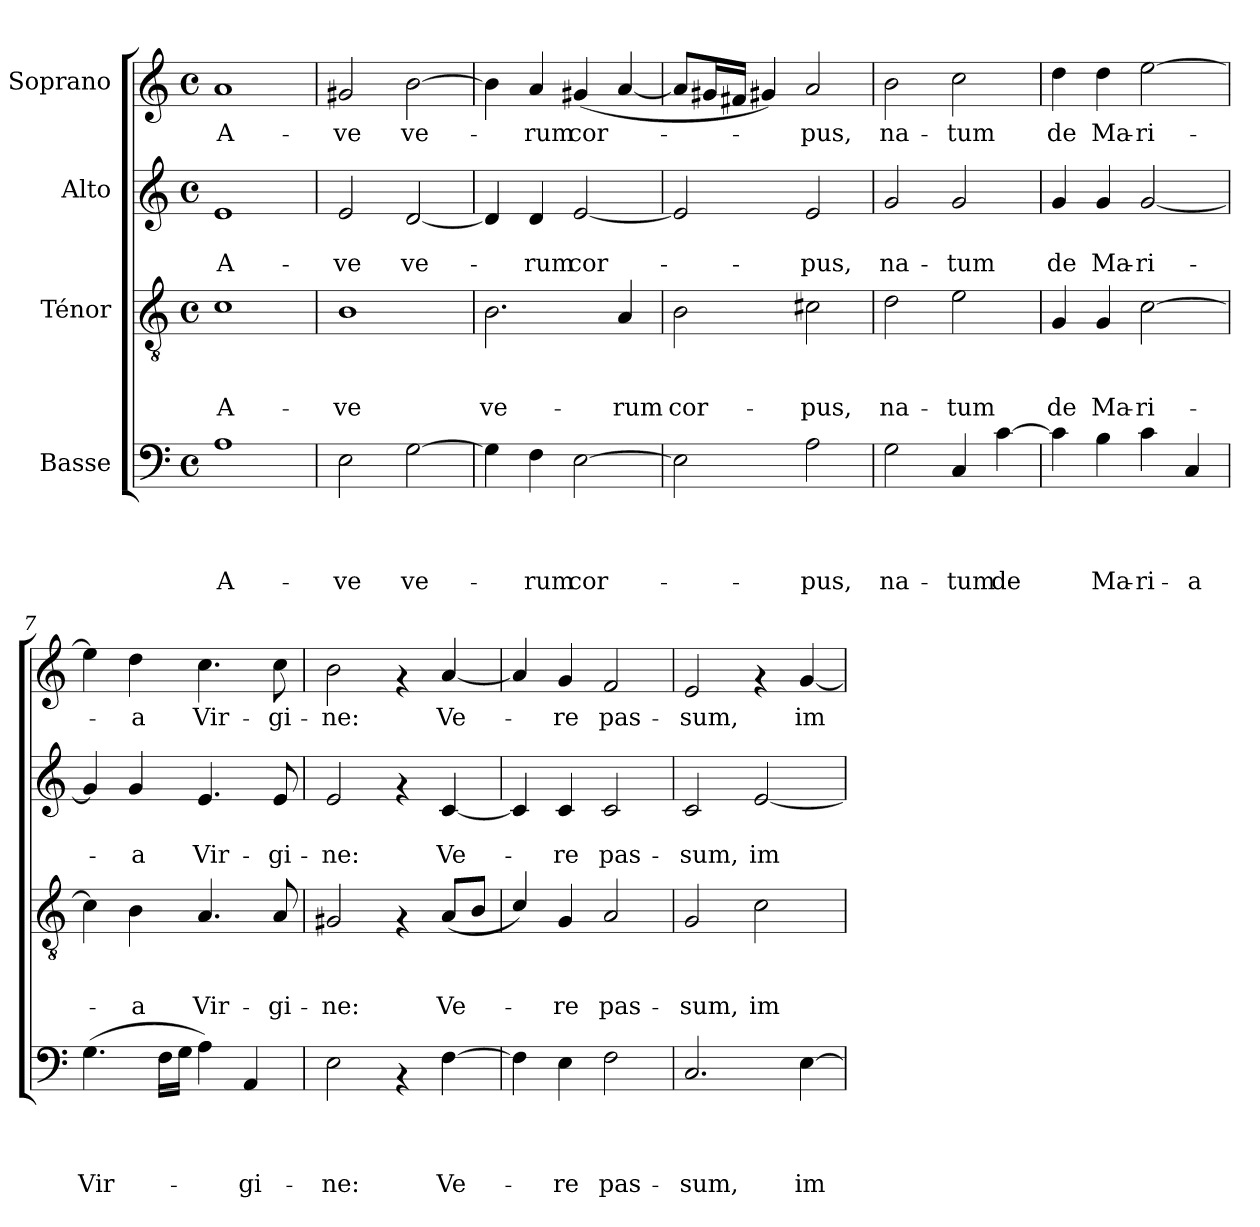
**kern	**text	**text	**text	**text	**kern	**text	**text	**text	**kern	**text	**text	**kern	**text
*part4	*part4	*part4	*part4	*part4	*part3	*part3	*part3	*part3	*part2	*part2	*part2	*part1	*part1
*staff4	*staff4	*staff4	*staff4	*staff4	*staff3	*staff3	*staff3	*staff3	*staff2	*staff2	*staff2	*staff1	*staff1
*I"Basse	*	*	*	*	*I"Ténor	*	*	*	*I"Alto	*	*	*I"Soprano	*
*clefF4	*	*	*	*	*clefGv2	*	*	*	*clefG2	*	*	*clefG2	*
*k[]	*	*	*	*	*k[]	*	*	*	*k[]	*	*	*k[]	*
*C:	*	*	*	*	*C:	*	*	*	*C:	*	*	*C:	*
*M4/4	*	*	*	*	*M4/4	*	*	*	*M4/4	*	*	*M4/4	*
*met(c)	*	*	*	*	*met(c)	*	*	*	*met(c)	*	*	*met(c)	*
=1	=1	=1	=1	=1	=1	=1	=1	=1	=1	=1	=1	=1	=1
!	!	!	!	!LO:LY:b	!	!	!	!LO:LY:b	!	!	!LO:LY:b	!	!LO:LY:b
1A	.	.	.	A-	1c	.	.	A-	1e	.	A-	1a	A-
=2	=2	=2	=2	=2	=2	=2	=2	=2	=2	=2	=2	=2	=2
!	!	!	!	!LO:LY:b	!	!	!	!LO:LY:b	!	!	!LO:LY:b	!	!LO:LY:b
2E\	.	.	.	-ve	1B	.	.	-ve	2e/	.	-ve	2g#X/	-ve
!	!	!	!	!LO:LY:b	!	!	!	!	!	!	!LO:LY:b	!	!LO:LY:b
[>2G\	.	.	.	ve-	.	.	.	.	[<2d/	.	ve-	[>2b\	ve-
=3	=3	=3	=3	=3	=3	=3	=3	=3	=3	=3	=3	=3	=3
!	!	!	!	!	!	!	!	!LO:LY:b	!	!	!	!	!
4G\]	.	.	.	.	2.B\	.	.	ve-	4d/]	.	.	4b\]	.
!	!	!	!	!LO:LY:b	!	!	!	!	!	!	!LO:LY:b	!	!LO:LY:b
4F\	.	.	.	-rum	.	.	.	.	4d/	.	-rum	4a/	-rum
!	!	!	!	!LO:LY:b	!	!	!	!	!	!	!LO:LY:b	!	!LO:LY:b
[>2E\	.	.	.	cor-	.	.	.	.	[<2e/	.	cor-	(<4g#X/	cor-
!	!	!	!	!	!	!	!	!LO:LY:b	!	!	!	!	!
.	.	.	.	.	4A/	.	.	-rum	.	.	.	[<4a/	.
=4	=4	=4	=4	=4	=4	=4	=4	=4	=4	=4	=4	=4	=4
!	!	!	!	!	!	!	!	!LO:LY:b	!	!	!	!	!
2E\]	.	.	.	.	2B\	.	.	cor-	2e/]	.	.	8a/L]	.
.	.	.	.	.	.	.	.	.	.	.	.	16g#X/L	.
.	.	.	.	.	.	.	.	.	.	.	.	16f#X/JJ	.
.	.	.	.	.	.	.	.	.	.	.	.	4g#X/)	.
!	!	!	!	!LO:LY:b	!	!	!	!LO:LY:b	!	!	!LO:LY:b	!	!LO:LY:b
2A\	.	.	.	-pus,	2c#X\	.	.	-pus,	2e/	.	-pus,	2a/	-pus,
=5	=5	=5	=5	=5	=5	=5	=5	=5	=5	=5	=5	=5	=5
!	!	!	!	!LO:LY:b	!	!	!	!LO:LY:b	!	!	!LO:LY:b	!	!LO:LY:b
2G\	.	.	.	na-	2d\	.	.	na-	2g/	.	na-	2b\	na-
!	!	!	!	!LO:LY:b	!	!	!	!LO:LY:b	!	!	!LO:LY:b	!	!LO:LY:b
4C/	.	.	.	-tum	2e\	.	.	-tum	2g/	.	-tum	2cc\	-tum
!	!	!	!	!LO:LY:b	!	!	!	!	!	!	!	!	!
[>4c\	.	.	.	de	.	.	.	.	.	.	.	.	.
=6	=6	=6	=6	=6	=6	=6	=6	=6	=6	=6	=6	=6	=6
!	!	!	!	!	!	!	!	!LO:LY:b	!	!	!LO:LY:b	!	!LO:LY:b
4c\]	.	.	.	.	4G/	.	.	de	4g/	.	de	4dd\	de
!	!	!	!	!LO:LY:b	!	!	!	!LO:LY:b	!	!	!LO:LY:b	!	!LO:LY:b
4B\	.	.	.	Ma-	4G/	.	.	Ma-	4g/	.	Ma-	4dd\	Ma-
!	!	!	!	!LO:LY:b	!	!	!	!LO:LY:b	!	!	!LO:LY:b	!	!LO:LY:b
4c\	.	.	.	-ri-	[<2c\	.	.	-ri-	[<2g/	.	-ri-	[<2ee\	-ri-
!	!	!	!	!LO:LY:b	!	!	!	!	!	!	!	!	!
4C/	.	.	.	-a	.	.	.	.	.	.	.	.	.
!!LO:LB:g=z
=7	=7	=7	=7	=7	=7	=7	=7	=7	=7	=7	=7	=7	=7
!	!	!	!	!LO:LY:b	!	!	!	!	!	!	!	!	!
(>4.G\	.	.	.	Vir-	4c\]	.	.	.	4g/]	.	.	4ee\]	.
!	!	!	!	!	!	!	!	!LO:LY:b	!	!	!LO:LY:b	!	!LO:LY:b
.	.	.	.	.	4B\	.	.	-a	4g/	.	-a	4dd\	-a
16F\LL	.	.	.	.	.	.	.	.	.	.	.	.	.
16G\JJ	.	.	.	.	.	.	.	.	.	.	.	.	.
!	!	!	!	!	!	!	!	!LO:LY:b	!	!	!LO:LY:b	!	!LO:LY:b
4A\)	.	.	.	.	4.A/	.	.	Vir-	4.e/	.	Vir-	4.cc\	Vir-
!	!	!	!	!LO:LY:b	!	!	!	!	!	!	!	!	!
4AA/	.	.	.	-gi-	.	.	.	.	.	.	.	.	.
!	!	!	!	!	!	!	!	!LO:LY:b	!	!	!LO:LY:b	!	!LO:LY:b
.	.	.	.	.	8A/	.	.	-gi-	8e/	.	-gi-	8cc\	-gi-
=8	=8	=8	=8	=8	=8	=8	=8	=8	=8	=8	=8	=8	=8
!	!	!	!	!LO:LY:b	!	!	!	!LO:LY:b	!	!	!LO:LY:b	!	!LO:LY:b
2E\	.	.	.	-ne:	2G#X/	.	.	-ne:	2e/	.	-ne:	2b\	-ne:
4rAA	.	.	.	.	4rF	.	.	.	4rf	.	.	4rf	.
!	!	!	!	!LO:LY:b	!	!	!	!LO:LY:b	!	!	!LO:LY:b	!	!LO:LY:b
[>4F\	.	.	.	Ve-	(<8A/L	.	.	Ve-	[<4c/	.	Ve-	[<4a/	Ve-
.	.	.	.	.	8B/J	.	.	.	.	.	.	.	.
=9	=9	=9	=9	=9	=9	=9	=9	=9	=9	=9	=9	=9	=9
4F\]	.	.	.	.	4c/)	.	.	.	4c/]	.	.	4a/]	.
!	!	!	!	!LO:LY:b	!	!	!	!LO:LY:b	!	!	!LO:LY:b	!	!LO:LY:b
4E\	.	.	.	-re	4G/	.	.	-re	4c/	.	-re	4g/	-re
!	!	!	!	!LO:LY:b	!	!	!	!LO:LY:b	!	!	!LO:LY:b	!	!LO:LY:b
2F\	.	.	.	pas-	2A/	.	.	pas-	2c/	.	pas-	2f/	pas-
=10	=10	=10	=10	=10	=10	=10	=10	=10	=10	=10	=10	=10	=10
!	!	!	!	!LO:LY:b	!	!	!	!LO:LY:b	!	!	!LO:LY:b	!	!LO:LY:b
2.C/	.	.	.	-sum,	2G/	.	.	-sum,	2c/	.	-sum,	2e/	-sum,
!	!	!	!	!	!	!	!	!LO:LY:b	!	!	!LO:LY:b	!	!
.	.	.	.	.	2c\	.	.	im-	[<2e/	.	im-	4rf	.
!	!	!	!	!LO:LY:b	!	!	!	!	!	!	!	!	!LO:LY:b
[>4E\	.	.	.	im-	.	.	.	.	.	.	.	[<4g/	im-
=	=	=	=	=	=	=	=	=	=	=	=	=	=
*-	*-	*-	*-	*-	*-	*-	*-	*-	*-	*-	*-	*-	*-
